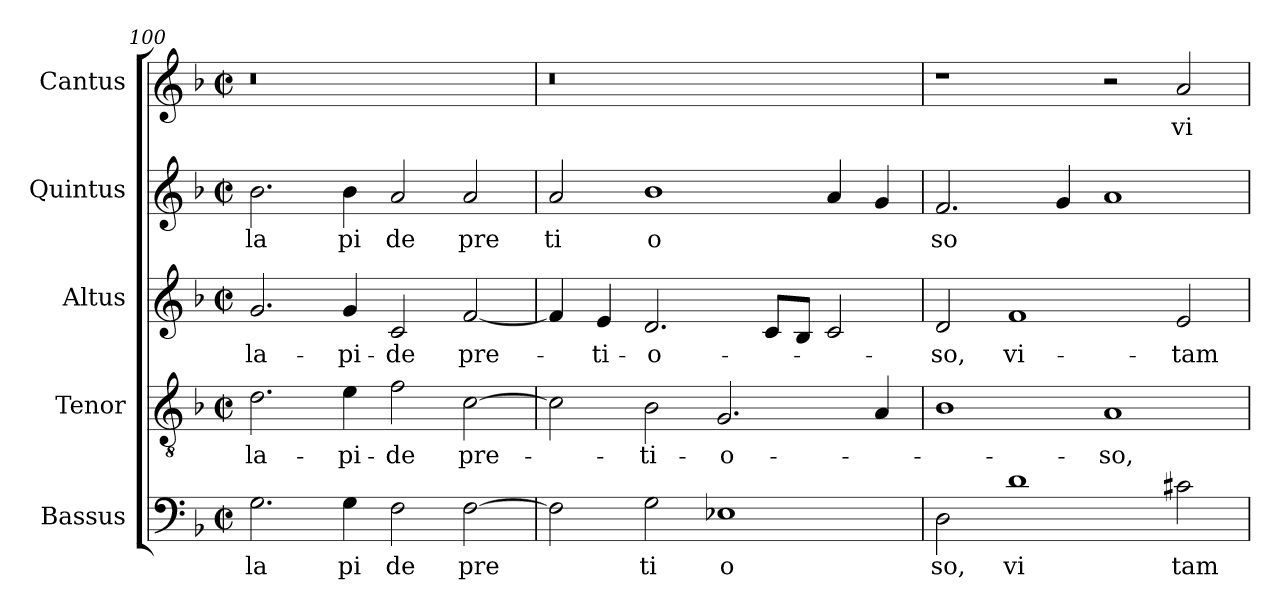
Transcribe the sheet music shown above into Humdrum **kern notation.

**kern	**text	**kern	**text	**kern	**text	**kern	**text	**kern	**text
*part5	*part5	*part4	*part4	*part3	*part3	*part2	*part2	*part1	*part1
*staff5	*staff5	*staff4	*staff4	*staff3	*staff3	*staff2	*staff2	*staff1	*staff1
*I"Bassus	*	*I"Tenor	*	*I"Altus	*	*I"Quintus	*	*I"Cantus	*
*clefF4	*	*clefGv2	*	*clefG2	*	*clefG2	*	*clefG2	*
*k[b-]	*	*k[b-]	*	*k[b-]	*	*k[b-]	*	*k[b-]	*
*F:	*	*F:	*	*F:	*	*F:	*	*F:	*
*M2/2	*	*M2/2	*	*M2/2	*	*M2/2	*	*M2/2	*
*met(c|)	*	*met(c|)	*	*met(c|)	*	*met(c|)	*	*met(c|)	*
=100	=100	=100	=100	=100	=100	=100	=100	=100	=100
!	!LO:LY:b:cj	!	!LO:LY:b:cj	!	!LO:LY:b:cj	!	!LO:LY:b:cj	!	!
2.G\	la	2.d\	la-	2.g/	la-	2.b-\	la	0r	.
!	!LO:LY:b:cj	!	!LO:LY:b:cj	!	!LO:LY:b:cj	!	!LO:LY:b:cj	!	!
4G\	pi	4e\	-pi-	4g/	-pi-	4b-\	pi	.	.
!	!LO:LY:b:cj	!	!LO:LY:b:cj	!	!LO:LY:b:cj	!	!LO:LY:b:cj	!	!
2F\	de	2f\	-de	2c/	-de	2a/	de	.	.
!	!LO:LY:b	!	!LO:LY:b	!	!LO:LY:b	!	!LO:LY:b:cj	!	!
[>2F\	pre	[>2c\	pre-	[<2f/	pre-	2a/	pre	.	.
=101	=101	=101	=101	=101	=101	=101	=101	=101	=101
!	!	!	!	!	!	!	!LO:LY:b:cj	!	!
2F\]	.	2c\]	.	4f/]	.	2a/	ti	0r	.
!	!	!	!	!	!LO:LY:b:cj	!	!	!	!
.	.	.	.	4e/	-ti-	.	.	.	.
!	!LO:LY:b:cj	!	!LO:LY:b:cj	!	!LO:LY:b:cj	!	!LO:LY:b:rj	!	!
2G\	ti	2B-\	-ti-	2.d/	-o-	1b-	o	.	.
!	!LO:LY:b:cj	!	!LO:LY:b:cj	!	!	!	!	!	!
1E-X	o	2.G/	-o-	.	.	.	.	.	.
.	.	.	.	8c/L	.	.	.	.	.
.	.	.	.	8B-/J	.	.	.	.	.
.	.	.	.	2c/	.	4a/	.	.	.
.	.	4A/	.	.	.	4g/	.	.	.
=102	=102	=102	=102	=102	=102	=102	=102	=102	=102
!	!LO:LY:b:cj	!	!	!	!LO:LY:b:cj	!	!LO:LY:b:cj	!	!
2D\	so,	1B-	.	2d/	-so,	2.f/	so	1r	.
!	!LO:LY:b:cj	!	!	!	!LO:LY:b:cj	!	!	!	!
1d	vi	.	.	1f	vi-	.	.	.	.
.	.	.	.	.	.	4g/	.	.	.
!	!	!	!LO:LY:b:cj	!	!	!	!	!	!
.	.	1A	-so,	.	.	1a	.	2r	.
!	!LO:LY:b:cj	!	!	!	!LO:LY:b:cj	!	!	!	!LO:LY:b:cj
2c#\	tam	.	.	2e/	-tam	.	.	2a/	vi-
=	=	=	=	=	=	=	=	=	=
*-	*-	*-	*-	*-	*-	*-	*-	*-	*-
